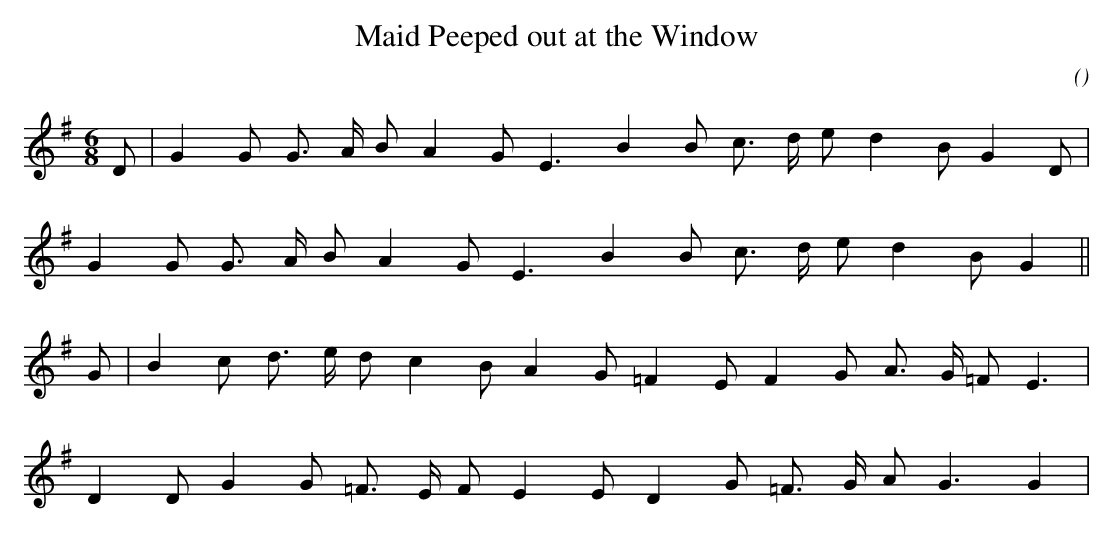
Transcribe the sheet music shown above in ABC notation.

X:1
T: Maid Peeped out at the Window
C:
O:
M:6/8
K:G
K:G
M:6/8
L:1/16
D2 |G4 G2 G3 A B2 A4 G2 E6 B4 B2 c3 d e2 d4 B2 G4 D2 |
G4 G2 G3 A B2 A4 G2 E6 B4 B2 c3 d e2 d4 B2 G4 ||
G2 |B4 c2 d3 e d2 c4 B2 A4 G2 =F4 E2 F4 G2 A3 G =F2 E6 |
D4 D2 G4 G2 =F3 E F2 E4 E2 D4 G2 =F3 G A2 G6 G4 |
